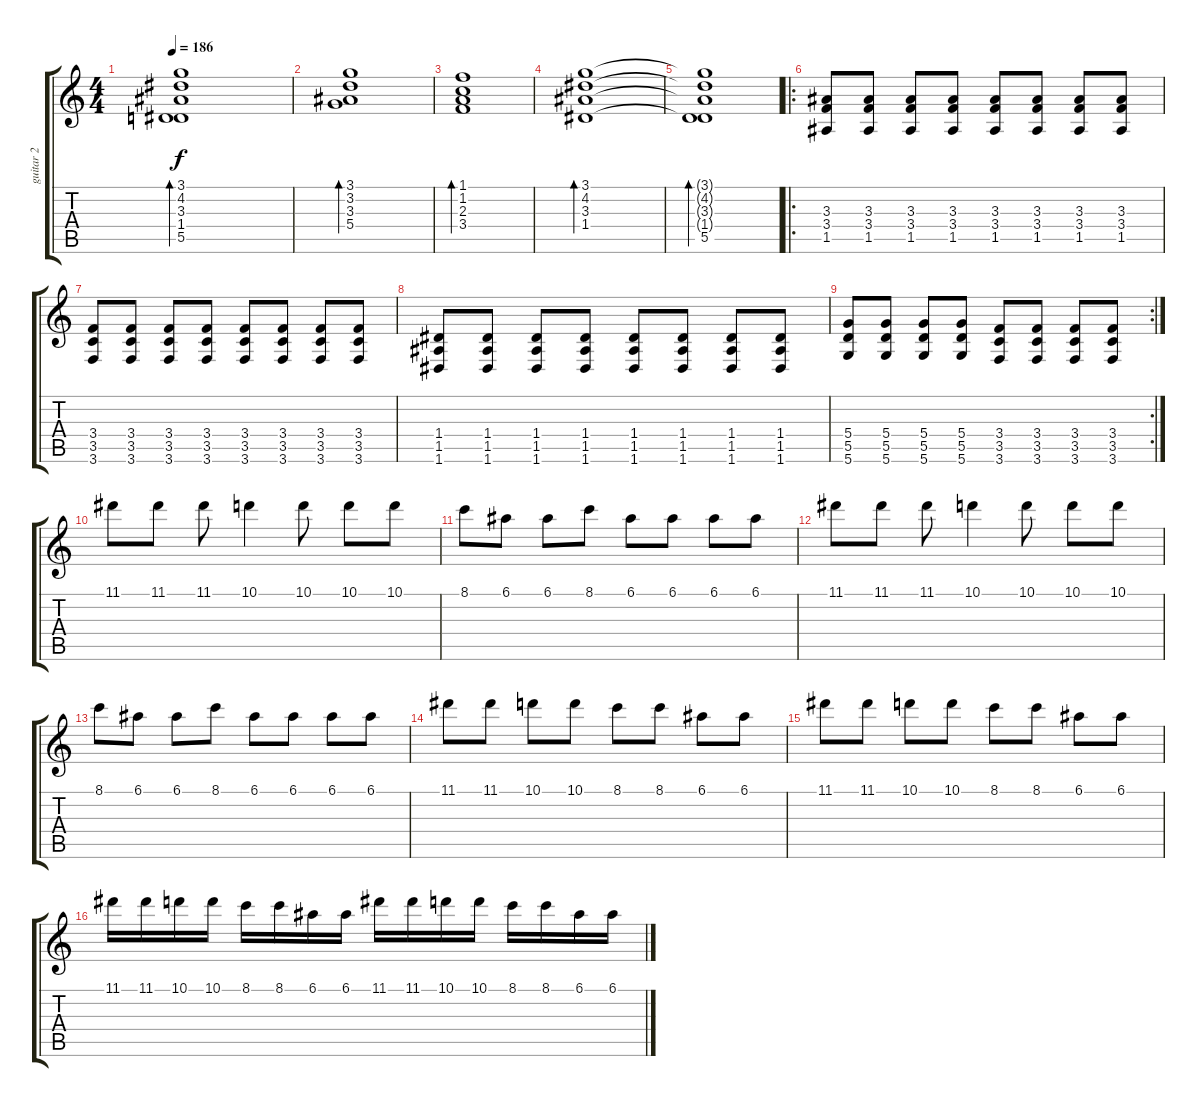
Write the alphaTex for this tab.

\track ("guitar 2" "guitar 2") {instrument distortionguitar}
\staff {score tabs}
\tuning (E4 B3 G3 D3 A2 D2) {hide}
\ts (4 4)
\tempo 186
\clef g2
\ks c
(3.1{t} 4.2{t} 3.3{t} 1.4{t} 5.5).1{bd 480 dy f} |
(3.1 3.2 3.3 5.4).1{bd 480 instrument electricguitarclean} |
(1.1 1.2 2.3 3.4).1{bd 480} |
(3.1 4.2 3.3 1.4).1{bd 480 instrument distortionguitar} |
(3.1{t} 4.2{t} 3.3{t} 1.4{t} 5.5).1{bd 480} |
\ro
(3.3 3.4 1.5).8 (3.3 3.4 1.5).8 (3.3 3.4 1.5).8 (3.3 3.4 1.5).8 (3.3 3.4 1.5).8 (3.3 3.4 1.5).8 (3.3 3.4 1.5).8 (3.3 3.4 1.5).8 |
(3.4 3.5 3.6).8 (3.4 3.5 3.6).8 (3.4 3.5 3.6).8 (3.4 3.5 3.6).8 (3.4 3.5 3.6).8 (3.4 3.5 3.6).8 (3.4 3.5 3.6).8 (3.4 3.5 3.6).8 |
(1.4 1.5 1.6).8 (1.4 1.5 1.6).8 (1.4 1.5 1.6).8 (1.4 1.5 1.6).8 (1.4 1.5 1.6).8 (1.4 1.5 1.6).8 (1.4 1.5 1.6).8 (1.4 1.5 1.6).8 |
\rc 2
(5.4 5.5 5.6).8 (5.4 5.5 5.6).8 (5.4 5.5 5.6).8 (5.4 5.5 5.6).8 (3.4 3.5 3.6).8 (3.4 3.5 3.6).8 (3.4 3.5 3.6).8 (3.4 3.5 3.6).8 |
11.1.8{volume 16} 11.1.8 11.1.8 10.1.4 10.1.8 10.1.8 10.1.8 |
8.1.8 6.1.8 6.1.8 8.1.8 6.1.8 6.1.8 6.1.8 6.1.8 |
11.1.8 11.1.8 11.1.8 10.1.4 10.1.8 10.1.8 10.1.8 |
8.1.8 6.1.8 6.1.8 8.1.8 6.1.8 6.1.8 6.1.8 6.1.8 |
11.1.8 11.1.8 10.1.8 10.1.8 8.1.8 8.1.8 6.1.8 6.1.8 |
11.1.8 11.1.8 10.1.8 10.1.8 8.1.8 8.1.8 6.1.8 6.1.8 |
11.1.16 11.1.16 10.1.16 10.1.16 8.1.16 8.1.16 6.1.16 6.1.16 11.1.16 11.1.16 10.1.16 10.1.16 8.1.16 8.1.16 6.1.16 6.1.16
